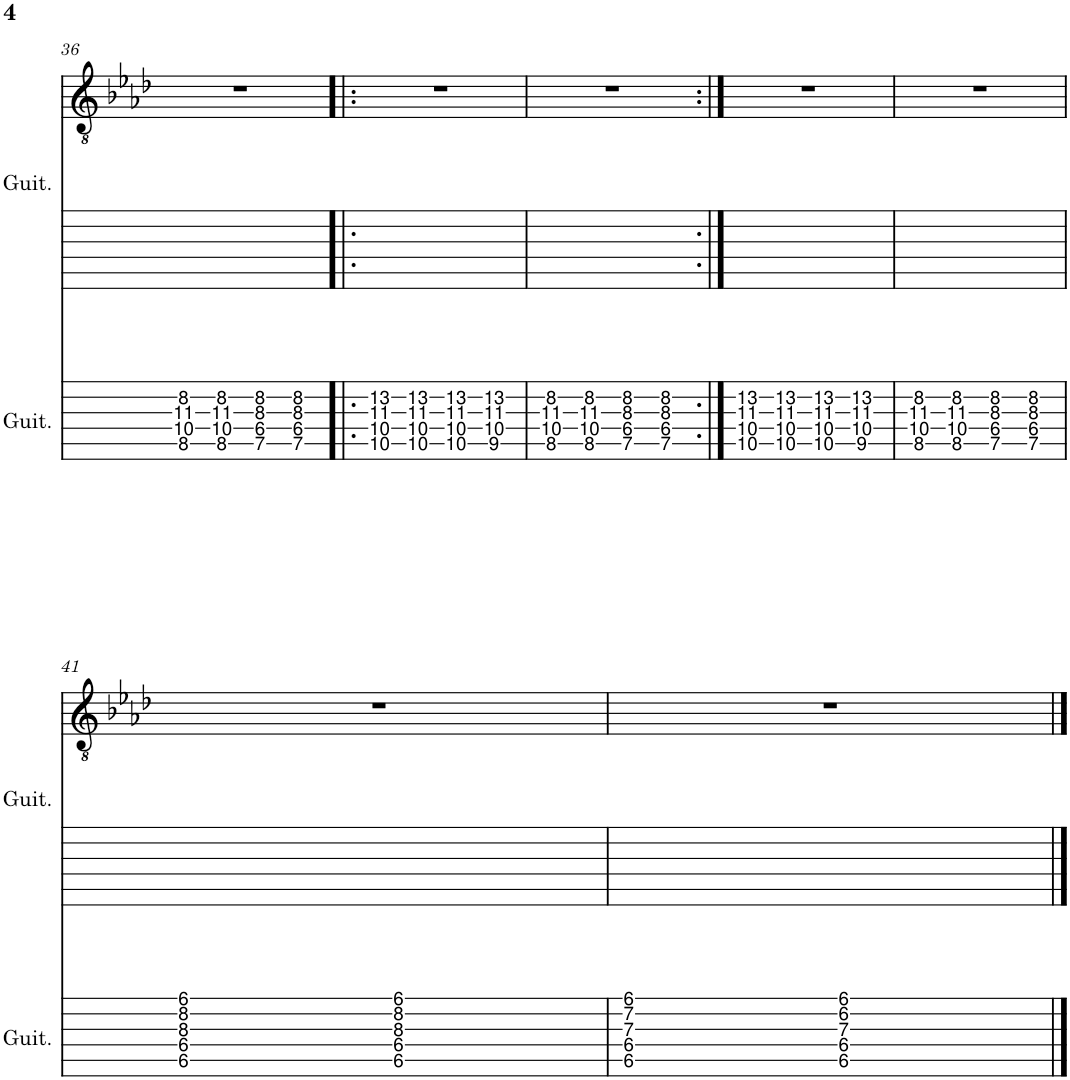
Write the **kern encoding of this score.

**kern	**kern	**kern
*part2	*part1	*part1
*staff3	*staff2	*staff1
*I"Acoustic Guitar (NST)	*I"Acoustic Guitar (NST)	*
*I'Guit.	*I'Guit.	*
!!LO:PB:g=z
*	*	*clefGv2
*Trd-7c-12	*Trd-7c-12	*Trd-7c-12
*k[b-e-a-d-]	*k[b-e-a-d-]	*k[b-e-a-d-]
*M4/4	*M4/4	*M4/4
=36	=36	=36
4EE- 4C 4A- 4c	1r	1r
4EE- 4C 4A- 4c	.	.
4DDn 4AA- 4F 4c	.	.
4DD 4AA- 4F 4c	.	.
=37!|:	=37!|:	=37!|:
4FF 4C 4A- 4f	1r	1r
4FF 4C 4A- 4f	.	.
4FF 4C 4A- 4f	.	.
4FF-X 4C 4A- 4f	.	.
=38	=38	=38
4EE- 4C 4A- 4c	1r	1r
4EE- 4C 4A- 4c	.	.
4DDn 4AA- 4F 4c	.	.
4DD 4AA- 4F 4c	.	.
=39:|!	=39:|!	=39:|!
4FF 4C 4A- 4f	1r	1r
4FF 4C 4A- 4f	.	.
4FF 4C 4A- 4f	.	.
4FF-X 4C 4A- 4f	.	.
=40	=40	=40
4EE- 4C 4A- 4c	1r	1r
4EE- 4C 4A- 4c	.	.
4DDn 4AA- 4F 4c	.	.
4DD 4AA- 4F 4c	.	.
!!LO:LB:g=z
=41	=41	=41
2DD- 2AA- 2F 2c 2d-	1r	1r
2DD- 2AA- 2F 2c 2d-	.	.
=42	=42	=42
2DD- 2AA- 2F- 2c- 2d-	1r	1r
2DD- 2AA- 2F- 2B- 2d-	.	.
==	==	==
*-	*-	*-
